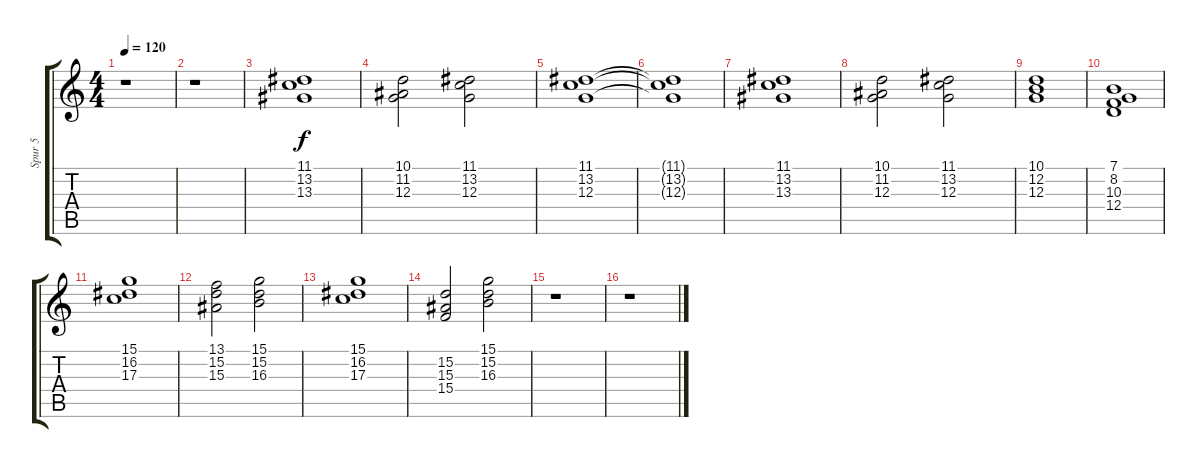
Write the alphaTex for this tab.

\track ("Spur 5" "Spur 5") {instrument percussiveorgan}
\staff {score tabs}
\tuning (E4 B3 G3 D3 A2 E2) {hide}
\ts (4 4)
\tempo 120
\clef g2
\ks c
r.1{dy f} |
r.1 |
(11.1 13.2 13.3).1 |
(10.1 11.2 12.3).2 (11.1 13.2 12.3).2 |
(11.1 13.2 12.3).1 |
(11.1{t} 13.2{t} 12.3{t}).1 |
(11.1 13.2 13.3).1 |
(10.1 11.2 12.3).2 (11.1 13.2 12.3).2 |
(10.1 12.2 12.3).1 |
(7.1 8.2 10.3 12.4).1 |
(15.1 16.2 17.3).1 |
(13.1 15.2 15.3).2 (15.1 15.2 16.3).2 |
(15.1 16.2 17.3).1 |
(15.2 15.3 15.4).2 (15.1 15.2 16.3).2 |
r.1 |
r.1
